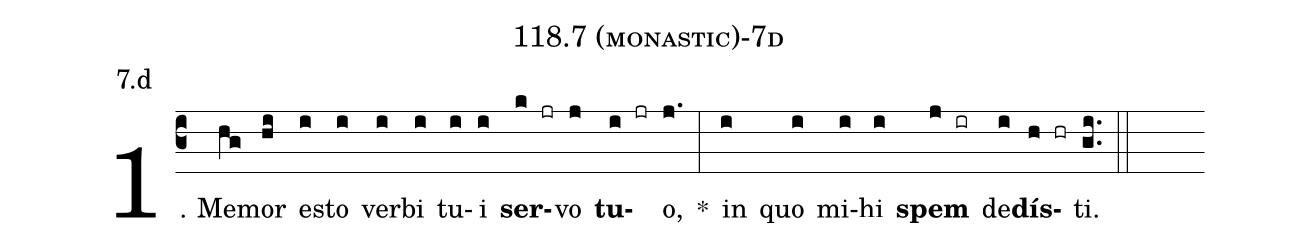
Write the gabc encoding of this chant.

name: 118.7 (monastic)-7d;
annotation: 7.d;
%%
(c3)1. Me(hg)mor(hi) es(i)to(i) ver(i)bi(i) tu(i)i(i) <b>ser</b>(k jr)vo(j) <b>tu</b>(i jr)o,(j.) *(:) in(i) quo(i) mi(i)hi(i) <b>spem</b>(j ir) de(i)<b>dís</b>(h hr)ti.(gi..) (::)
